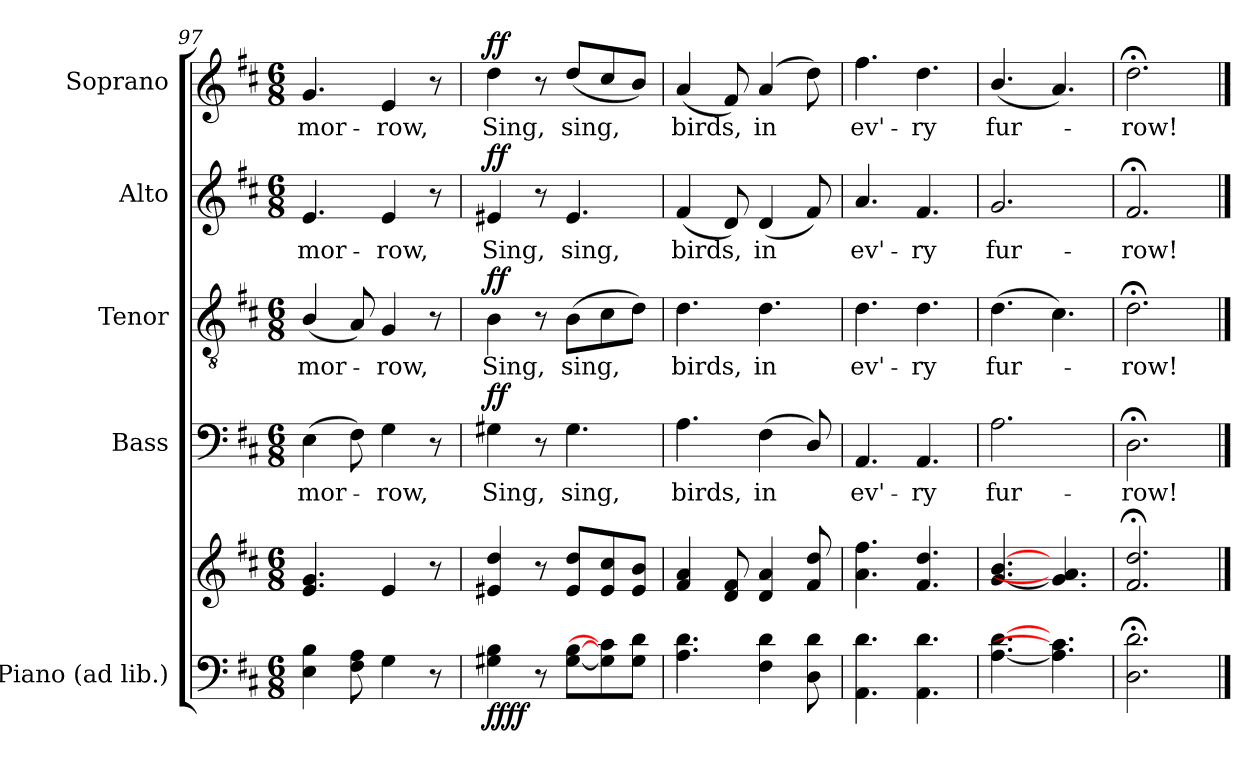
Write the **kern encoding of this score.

**kern	**kern	**dynam	**kern	**text	**dynam	**kern	**text	**dynam	**kern	**text	**dynam	**kern	**text	**dynam
*part5	*part5	*part5	*part4	*part4	*part4	*part3	*part3	*part3	*part2	*part2	*part2	*part1	*part1	*part1
*staff6	*staff5	*staff5/6	*staff4	*staff4	*staff4	*staff3	*staff3	*staff3	*staff2	*staff2	*staff2	*staff1	*staff1	*staff1
*I"Piano (ad lib.)	*	*	*I"Bass	*	*	*I"Tenor	*	*	*I"Alto	*	*	*I"Soprano	*	*
*	*	*	*I'B	*	*	*I'T	*	*	*I'A	*	*	*I'S	*	*
!!LO:LB:g=z
*clefF4	*clefG2	*	*clefF4	*	*	*clefGv2	*	*	*clefG2	*	*	*clefG2	*	*
*k[f#c#]	*k[f#c#]	*	*k[f#c#]	*	*	*k[f#c#]	*	*	*k[f#c#]	*	*	*k[f#c#]	*	*
*D:	*D:	*	*D:	*	*	*D:	*	*	*D:	*	*	*D:	*	*
*M6/8	*M6/8	*	*M6/8	*	*	*M6/8	*	*	*M6/8	*	*	*M6/8	*	*
=97	=97	=97	=97	=97	=97	=97	=97	=97	=97	=97	=97	=97	=97	=97
!	!	!	!	!LO:LY:b	!	!	!LO:LY:b	!	!	!LO:LY:b	!	!	!LO:LY:b	!
4E 4B	4.e 4.g	.	(>4E	mor-	.	(<4B/	mor-	.	4.e	mor-	.	4.g	mor-	.
8F# 8A	.	.	8F#)	.	.	8A)	.	.	.	.	.	.	.	.
!	!	!	!	!LO:LY:b	!	!	!LO:LY:b	!	!	!LO:LY:b	!	!	!LO:LY:b	!
4G	4e	.	4G	row,	.	4G	row,	.	4e	-row,	.	4e	-row,	.
8r	8r	.	8r	.	.	8r	.	.	8r	.	.	8r	.	.
=98	=98	=98	=98	=98	=98	=98	=98	=98	=98	=98	=98	=98	=98	=98
!	!	!LO:DY:b=2	!	!LO:LY:b	!	!	!LO:LY:b	!	!	!LO:LY:b	!	!	!LO:LY:b	!
!	!	!LO:DY:n=1:b	!	!	!LO:DY:b	!	!	!LO:DY:b	!	!	!LO:DY:b	!	!	!LO:DY:b
4G#X 4B	4e#X 4dd	ff ff	4G#X	Sing,	ff	4B	Sing,	ff	4e#X	Sing,	ff	4dd	Sing,	ff
8r	8r	.	8r	.	.	8r	.	.	8r	.	.	8r	.	.
!	!	!	!	!LO:LY:b	!	!	!LO:LY:b	!	!	!LO:LY:b	!	!	!LO:LY:b	!
[8G# [8BL	8e# 8ddL	.	4.G#	sing,	.	(>8BL	sing,	.	4.e#	sing,	.	(>8ddL	sing,	.
8G#] 8c#]	8e# 8cc#	.	.	.	.	8c#	.	.	.	.	.	8cc#	.	.
8G# 8dJ	8e#/ 8b/J	.	.	.	.	8dJ)	.	.	.	.	.	8b/J)	.	.
=99	=99	=99	=99	=99	=99	=99	=99	=99	=99	=99	=99	=99	=99	=99
!	!	!	!	!LO:LY:b	!	!	!LO:LY:b	!	!	!LO:LY:b	!	!	!LO:LY:b	!
4.A 4.d	4f# 4a	.	4.A	birds,	.	4.d	birds,	.	(<4f#	birds,	.	(<4a	birds,	.
.	8d 8f#	.	.	.	.	.	.	.	8d)	.	.	8f#)	.	.
!	!	!	!	!LO:LY:b	!	!	!LO:LY:b	!	!	!LO:LY:b	!	!	!LO:LY:b	!
4F# 4d	4d 4a	.	(<4F#	in	.	4.d	in	.	(<4d	in	.	(<4a	in	.
8D\ 8d\	8f# 8dd	.	8D/)	.	.	.	.	.	8f#)	.	.	8dd)	.	.
=100	=100	=100	=100	=100	=100	=100	=100	=100	=100	=100	=100	=100	=100	=100
!	!	!	!	!LO:LY:b	!	!	!LO:LY:b	!	!	!LO:LY:b	!	!	!LO:LY:b	!
4.AA 4.d	4.a 4.ff#	.	4.AA	ev'-	.	4.d	ev'-	.	4.a	ev'-	.	4.ff#	ev'-	.
!	!	!	!	!LO:LY:b	!	!	!LO:LY:b	!	!	!LO:LY:b	!	!	!LO:LY:b	!
4.AA 4.d	4.f# 4.dd	.	4.AA	-ry	.	4.d	-ry	.	4.f#	-ry	.	4.dd	-ry	.
=101	=101	=101	=101	=101	=101	=101	=101	=101	=101	=101	=101	=101	=101	=101
!	!	!	!	!LO:LY:b	!	!	!LO:LY:b	!	!	!LO:LY:b	!	!	!LO:LY:b	!
[4.A [4.d	[4.g/ [4.b/	.	2.A	fur-	.	(>4.d	fur-	.	2.g	fur-	.	(<4.b/	fur-	.
4.A] 4.c#]	4.g] 4.a]	.	.	.	.	4.c#)	.	.	.	.	.	4.a)	.	.
=102	=102	=102	=102	=102	=102	=102	=102	=102	=102	=102	=102	=102	=102	=102
!	!	!	!	!LO:LY:b	!	!	!LO:LY:b	!	!	!LO:LY:b	!	!	!LO:LY:b	!
2.D;< 2.d;<	2.f#;< 2.dd;<	.	2.D;<	-row!	.	2.d;<	row!	.	2.f#;<	-row!	.	2.dd;<	row!	.
==	==	==	==	==	==	==	==	==	==	==	==	==	==	==
*-	*-	*-	*-	*-	*-	*-	*-	*-	*-	*-	*-	*-	*-	*-
